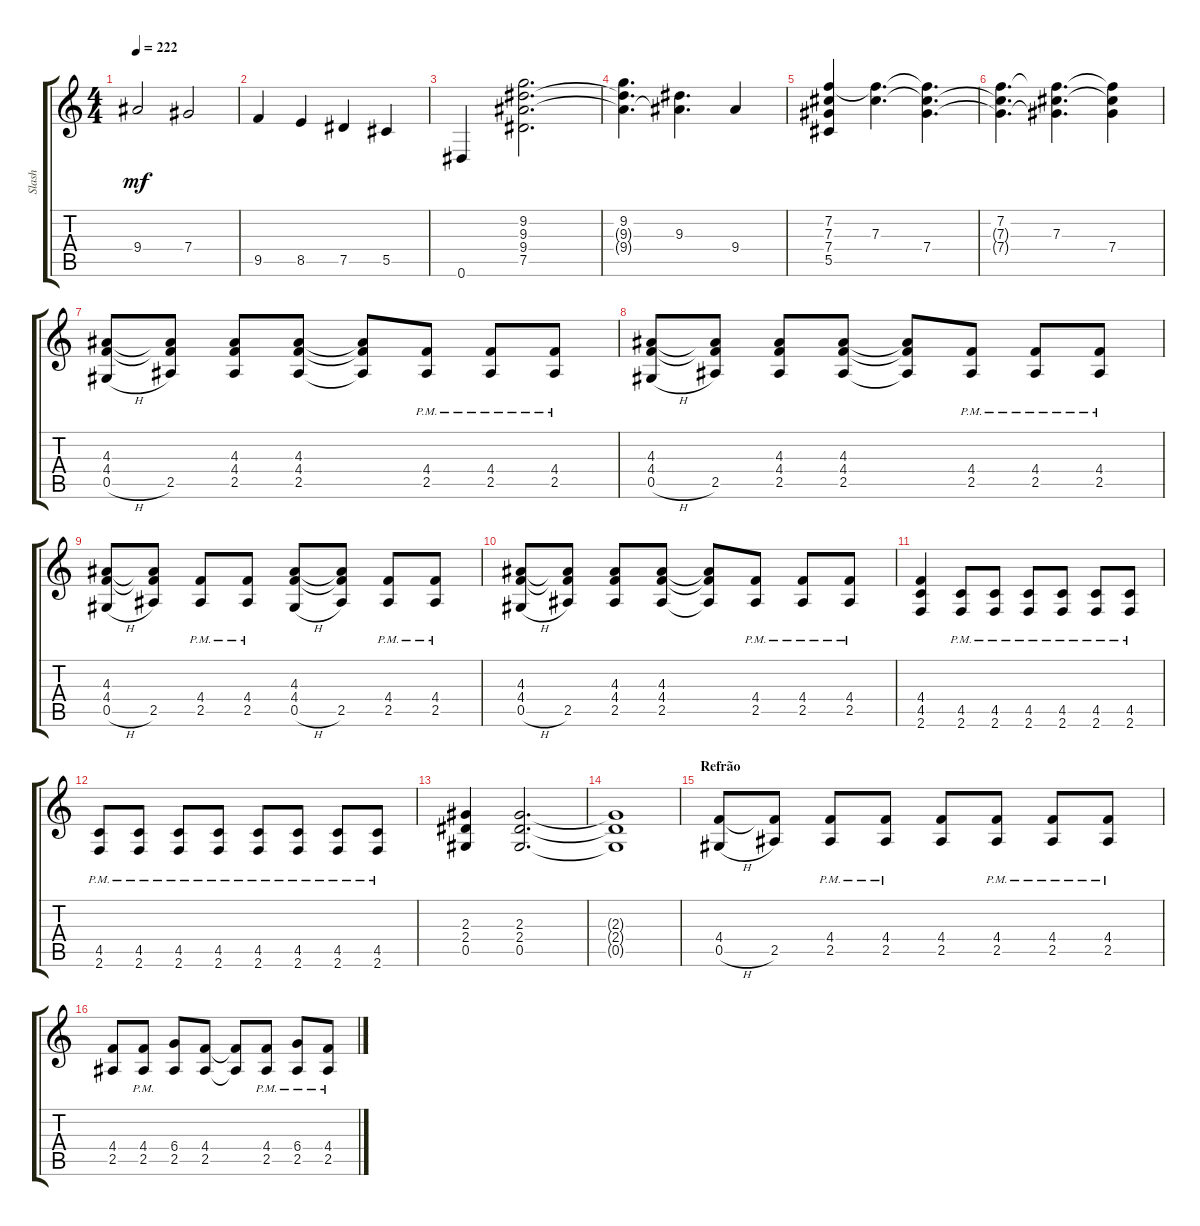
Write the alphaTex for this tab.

\track ("Slash" "Slash") {instrument distortionguitar}
\staff {score tabs}
\tuning (Eb4 Bb3 Gb3 Db3 Ab2 Eb2) {hide}
\ts (4 4)
\tempo 222
\clef g2
\ks c
9.4.2{dy mf} 7.4.2 |
9.5.4 8.5.4 7.5.4 5.5.4 |
0.6.4 (9.2 9.3 9.4 7.5).2{d} |
(9.2 9.3{t} 9.4{t}).4{d} (9.3 9.4{t}).4{d} 9.4.4 |
(7.2 7.3 7.4 5.5).4 (7.2{t} 7.3).4{d} (7.2{t} 7.3{t} 7.4).4{d} |
(7.2 7.3{t} 7.4{t}).4{d} (7.2{t} 7.3 7.4{t}).4{d} (7.2{t} 7.3{t} 7.4).4 |
(4.3 4.4 0.5{h}).8 (4.3{t} 4.4{t} 2.5).8 (4.3 4.4 2.5).8 (4.3 4.4 2.5).8 (4.3{t} 4.4{t} 2.5{t}).8 (4.4 2.5{pm}).8 (4.4 2.5{pm}).8 (4.4 2.5{pm}).8 |
(4.3 4.4 0.5{h}).8 (4.3{t} 4.4{t} 2.5).8 (4.3 4.4 2.5).8 (4.3 4.4 2.5).8 (4.3{t} 4.4{t} 2.5{t}).8 (4.4 2.5{pm}).8 (4.4 2.5{pm}).8 (4.4 2.5{pm}).8 |
(4.3 4.4 0.5{h}).8 (4.3{t} 4.4{t} 2.5).8 (4.4 2.5{pm}).8 (4.4 2.5{pm}).8 (4.3 4.4 0.5{h}).8 (4.3{t} 4.4{t} 2.5).8 (4.4{pm} 2.5{pm}).8 (4.4{pm} 2.5{pm}).8 |
(4.3 4.4 0.5{h}).8 (4.3{t} 4.4{t} 2.5).8 (4.3 4.4 2.5).8 (4.3 4.4 2.5).8 (4.3{t} 4.4{t} 2.5{t}).8 (4.4 2.5{pm}).8 (4.4 2.5{pm}).8 (4.4 2.5{pm}).8 |
(4.4 4.5 2.6).4 (4.5{pm} 2.6{pm}).8 (4.5{pm} 2.6{pm}).8 (4.5{pm} 2.6{pm}).8 (4.5{pm} 2.6{pm}).8 (4.5{pm} 2.6{pm}).8 (4.5{pm} 2.6{pm}).8 |
(4.5{pm} 2.6{pm}).8 (4.5{pm} 2.6{pm}).8 (4.5{pm} 2.6{pm}).8 (4.5{pm} 2.6{pm}).8 (4.5{pm} 2.6{pm}).8 (4.5{pm} 2.6{pm}).8 (4.5{pm} 2.6{pm}).8 (4.5{pm} 2.6{pm}).8 |
(2.3 2.4 0.5).4 (2.3 2.4 0.5).2{d} |
(2.3{t} 2.4{t} 0.5{t}).1 |
\section ("" "Refrão")
(4.4 0.5{h}).8 (4.4{t} 2.5).8 (4.4{pm} 2.5{pm}).8 (4.4{pm} 2.5{pm}).8 (4.4 2.5).8 (4.4 2.5{pm}).8 (4.4 2.5{pm}).8 (4.4 2.5{pm}).8 |
(4.4 2.5).8 (4.4{pm} 2.5{pm}).8 (6.4 2.5).8 (4.4 2.5).8 (4.4{t} 2.5{t}).8 (4.4 2.5{pm}).8 (6.4 2.5{pm}).8 (4.4 2.5{pm}).8
